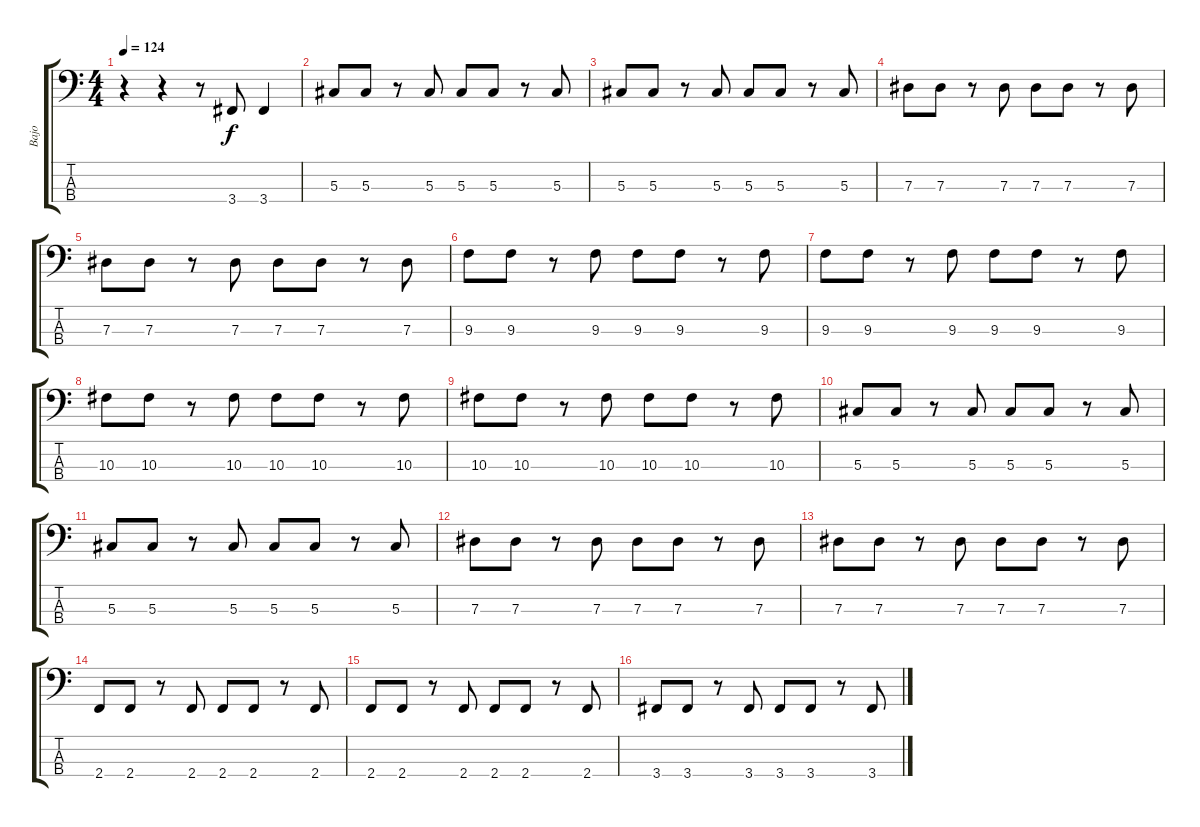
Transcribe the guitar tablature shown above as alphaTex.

\track ("Bajo" "Bajo") {instrument electricbassfinger}
\staff {score tabs}
\tuning (Gb2 Db2 Ab1 Eb1) {hide}
\ts (4 4)
\tempo 124
\clef f4
\ks c
r.4{dy f instrument electricbassfinger} r.4 r.8 3.4.8 3.4.4 |
5.3.8 5.3.8 r.8 5.3.8 5.3.8 5.3.8 r.8 5.3.8 |
5.3.8 5.3.8 r.8 5.3.8 5.3.8 5.3.8 r.8 5.3.8 |
7.3.8 7.3.8 r.8 7.3.8 7.3.8 7.3.8 r.8 7.3.8 |
7.3.8 7.3.8 r.8 7.3.8 7.3.8 7.3.8 r.8 7.3.8 |
9.3.8 9.3.8 r.8 9.3.8 9.3.8 9.3.8 r.8 9.3.8 |
9.3.8 9.3.8 r.8 9.3.8 9.3.8 9.3.8 r.8 9.3.8 |
10.3.8 10.3.8 r.8 10.3.8 10.3.8 10.3.8 r.8 10.3.8 |
10.3.8 10.3.8 r.8 10.3.8 10.3.8 10.3.8 r.8 10.3.8 |
5.3.8 5.3.8 r.8 5.3.8 5.3.8 5.3.8 r.8 5.3.8 |
5.3.8 5.3.8 r.8 5.3.8 5.3.8 5.3.8 r.8 5.3.8 |
7.3.8 7.3.8 r.8 7.3.8 7.3.8 7.3.8 r.8 7.3.8 |
7.3.8 7.3.8 r.8 7.3.8 7.3.8 7.3.8 r.8 7.3.8 |
2.4.8 2.4.8 r.8 2.4.8 2.4.8 2.4.8 r.8 2.4.8 |
2.4.8 2.4.8 r.8 2.4.8 2.4.8 2.4.8 r.8 2.4.8 |
3.4.8 3.4.8 r.8 3.4.8 3.4.8 3.4.8 r.8 3.4.8
